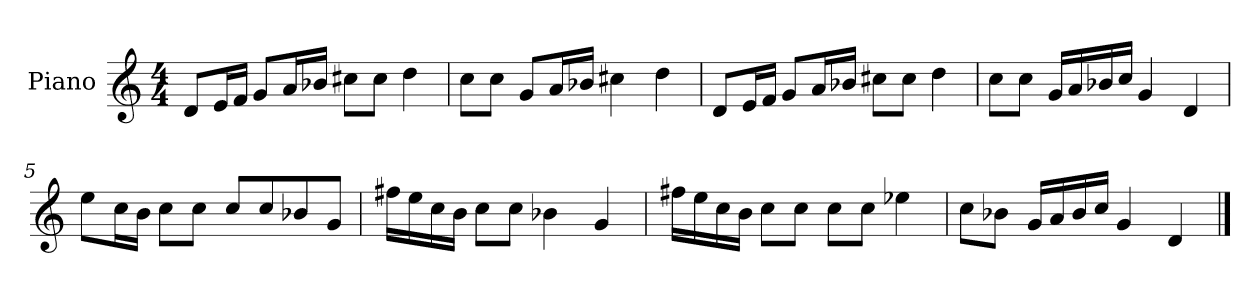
**kern
*part1
*staff1
*I"Piano
*I'P-no
*clefG2
*k[]
*M4/4
*MM90
=1
8d/L
16e/L
16f/JJ
8g/L
16a/L
16b-X/JJ
8cc#X\L
8cc#\J
4dd\
=2
8cc\L
8cc\J
8g/L
16a/L
16b-X/JJ
4cc#X\
4dd\
=3
8d/L
16e/L
16f/JJ
8g/L
16a/L
16b-X/JJ
8cc#X\L
8cc#\J
4dd\
=4
8cc\L
8cc\J
16g/LL
16a/
16b-X/
16cc/JJ
4g/
4d/
!!LO:LB:g=z
=5
8ee\L
16cc\L
16b\JJ
8cc\L
8cc\J
8cc/L
8cc/
8b-X/
8g/J
=6
16ff#X\LL
16ee\
16cc\
16b\JJ
8cc\L
8cc\J
4b-X\
4g/
=7
16ff#X\LL
16ee\
16cc\
16b\JJ
8cc\L
8cc\J
8cc\L
8cc\J
4ee-X\
=8
8cc\L
8b-X\J
16g/LL
16a/
16b-/
16cc/JJ
4g/
4d/
==
*-
